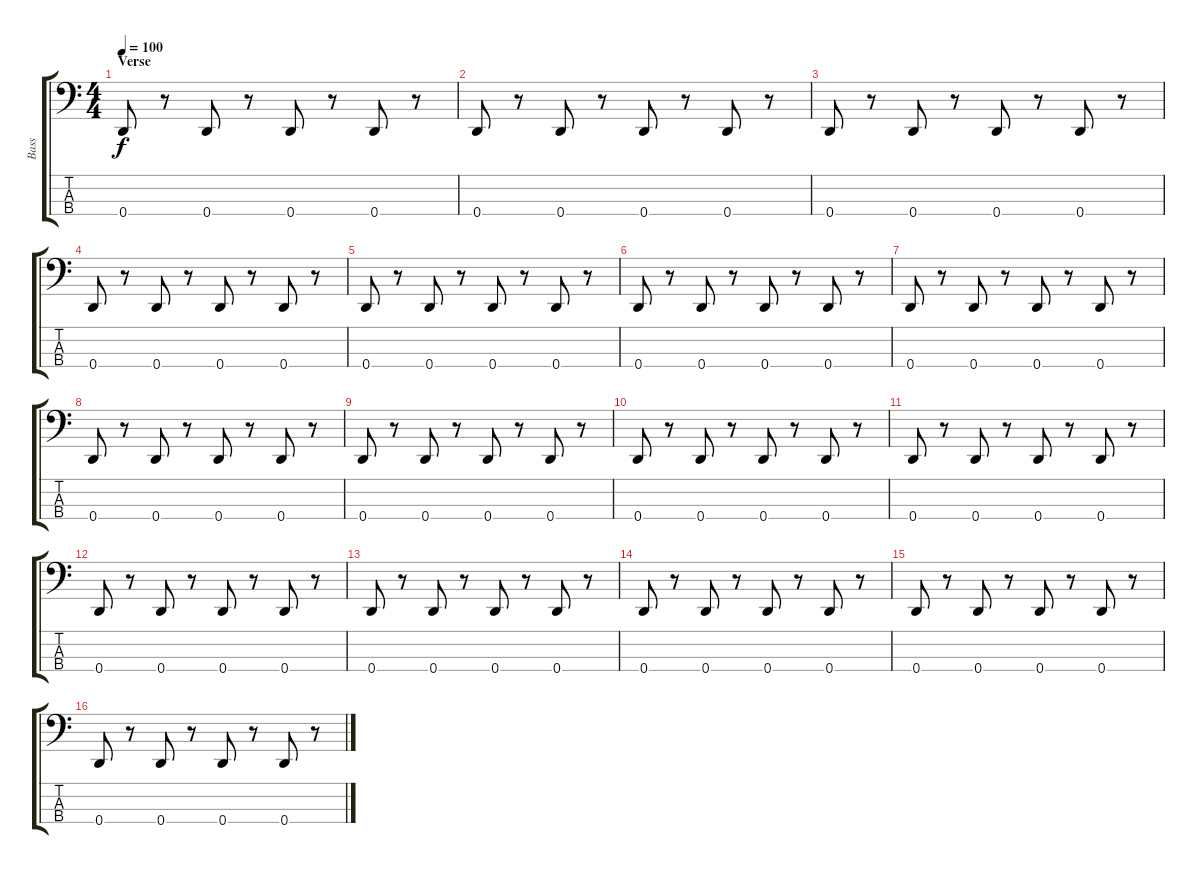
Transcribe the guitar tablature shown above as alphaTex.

\track ("Bass" "Bass") {instrument electricbasspick}
\staff {score tabs}
\tuning (G2 D2 A1 D1) {hide}
\ts (4 4)
\section ("" "Verse")
\tempo 100
\clef f4
\ks c
0.4.8{dy f} r.8 0.4.8 r.8 0.4.8 r.8 0.4.8 r.8 |
0.4.8 r.8 0.4.8 r.8 0.4.8 r.8 0.4.8 r.8 |
0.4.8 r.8 0.4.8 r.8 0.4.8 r.8 0.4.8 r.8 |
0.4.8 r.8 0.4.8 r.8 0.4.8 r.8 0.4.8 r.8 |
0.4.8 r.8 0.4.8 r.8 0.4.8 r.8 0.4.8 r.8 |
0.4.8 r.8 0.4.8 r.8 0.4.8 r.8 0.4.8 r.8 |
0.4.8 r.8 0.4.8 r.8 0.4.8 r.8 0.4.8 r.8 |
0.4.8 r.8 0.4.8 r.8 0.4.8 r.8 0.4.8 r.8 |
0.4.8 r.8 0.4.8 r.8 0.4.8 r.8 0.4.8 r.8 |
0.4.8 r.8 0.4.8 r.8 0.4.8 r.8 0.4.8 r.8 |
0.4.8 r.8 0.4.8 r.8 0.4.8 r.8 0.4.8 r.8 |
0.4.8 r.8 0.4.8 r.8 0.4.8 r.8 0.4.8 r.8 |
0.4.8 r.8 0.4.8 r.8 0.4.8 r.8 0.4.8 r.8 |
0.4.8 r.8 0.4.8 r.8 0.4.8 r.8 0.4.8 r.8 |
0.4.8 r.8 0.4.8 r.8 0.4.8 r.8 0.4.8 r.8 |
0.4.8 r.8 0.4.8 r.8 0.4.8 r.8 0.4.8 r.8
